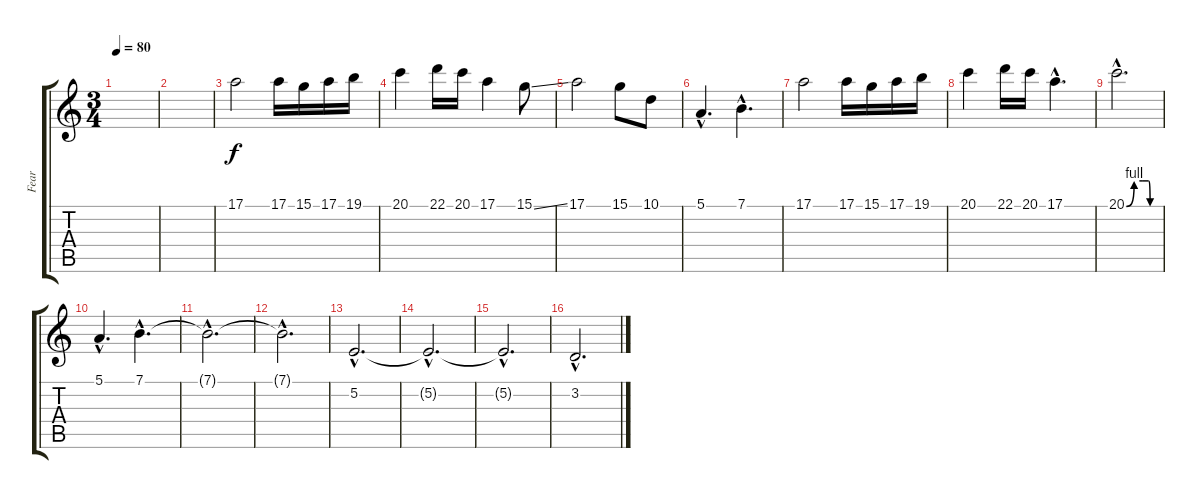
\track ("Fear" "Fear") {instrument choiraahs}
\staff {score tabs}
\tuning (E4 B3 G3 D3 A2 E2) {hide}
\ts (3 4)
\tempo 80
\clef g2
\ks c
|
|
17.1.2{volume 14} 17.1.16 15.1.16 17.1.16 19.1.16 |
20.1.4 22.1.16 20.1.16 17.1.4 15.1{ss}.8 |
17.1.2 15.1.8 10.1.8 |
5.1{hac}.4{d} 7.1{hac}.4{d} |
17.1.2{volume 14} 17.1.16 15.1.16 17.1.16 19.1.16 |
20.1.4 22.1.16 20.1.16 17.1{hac}.4{d} |
20.1{be (custom 0 0 14 4 30 4 40 4 43 0 47 0 60 0) hac}.2{d} |
5.1{hac}.4{d} 7.1{hac}.4{d} |
7.1{hac t}.2{d volume 11} |
7.1{hac t}.2{d} |
5.2{hac}.2{d volume 11} |
5.2{hac t}.2{d} |
5.2{hac t}.2{d} |
3.2{hac}.2{d}
